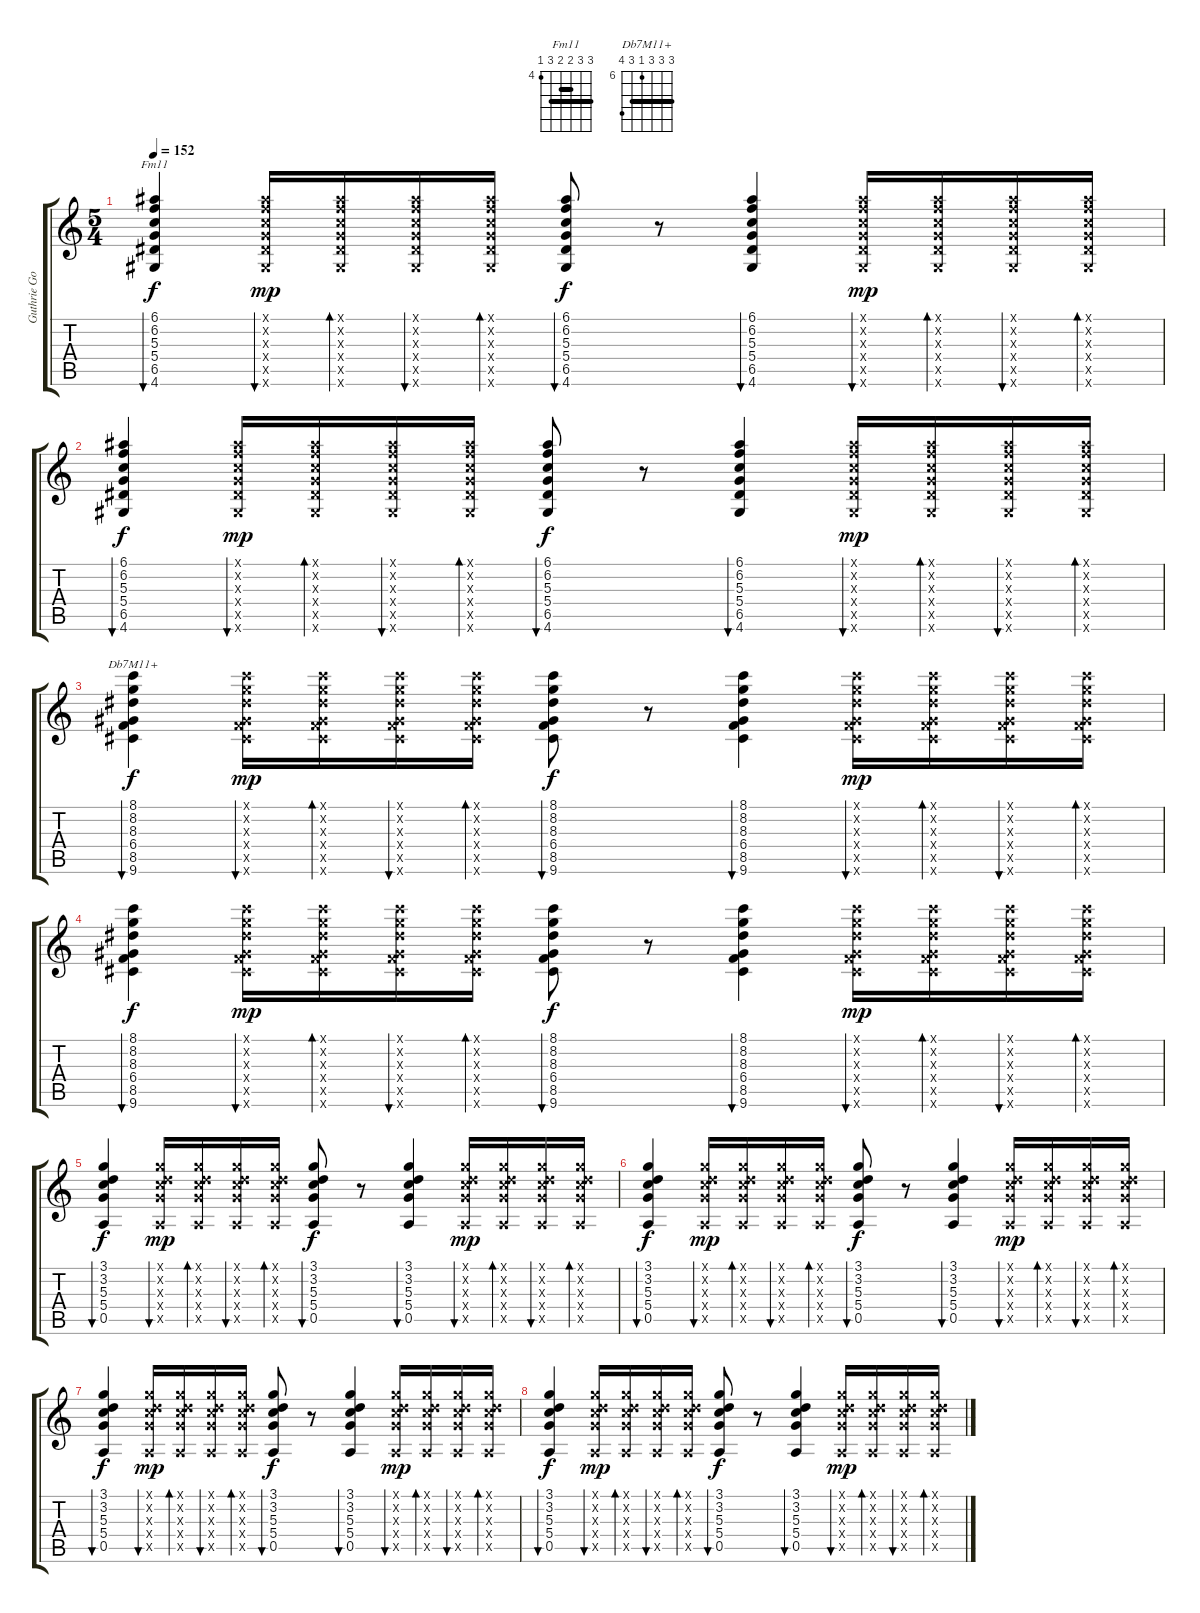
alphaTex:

\track ("Guthrie Govan" "Guthrie Go") {instrument electricguitarclean}
\staff {score tabs}
\tuning (E4 B3 G3 D3 A2 E2) {hide}
\chord ("Fm11" 6 6 5 5 6 4) {firstfret 4 barre (5 6)}
\chord ("Db7M11+" 8 8 8 6 8 9) {firstfret 6 barre 8}
\ts (5 4)
\tempo 152
\clef g2
\ks c
(6.1 6.2 5.3 5.4 6.5 4.6).4{bu 60 ch "Fm11" dy f} (6.1{x} 6.2{x} 5.3{x} 5.4{x} 6.5{x} 4.6{x}).16{bu 60 dy mp} (6.1{x} 6.2{x} 5.3{x} 5.4{x} 6.5{x} 4.6{x}).16{bd 60} (6.1{x} 6.2{x} 5.3{x} 5.4{x} 6.5{x} 4.6{x}).16{bu 60} (6.1{x} 6.2{x} 5.3{x} 5.4{x} 6.5{x} 4.6{x}).16{bd 60} (6.1 6.2 5.3 5.4 6.5 4.6).8{bu 60 dy f} r.8 (6.1 6.2 5.3 5.4 6.5 4.6).4{bu 60} (6.1{x} 6.2{x} 5.3{x} 5.4{x} 6.5{x} 4.6{x}).16{bu 60 dy mp} (6.1{x} 6.2{x} 5.3{x} 5.4{x} 6.5{x} 4.6{x}).16{bd 60} (6.1{x} 6.2{x} 5.3{x} 5.4{x} 6.5{x} 4.6{x}).16{bu 60} (6.1{x} 6.2{x} 5.3{x} 5.4{x} 6.5{x} 4.6{x}).16{bd 60} |
(6.1 6.2 5.3 5.4 6.5 4.6).4{bu 60 dy f} (6.1{x} 6.2{x} 5.3{x} 5.4{x} 6.5{x} 4.6{x}).16{bu 60 dy mp} (6.1{x} 6.2{x} 5.3{x} 5.4{x} 6.5{x} 4.6{x}).16{bd 60} (6.1{x} 6.2{x} 5.3{x} 5.4{x} 6.5{x} 4.6{x}).16{bu 60} (6.1{x} 6.2{x} 5.3{x} 5.4{x} 6.5{x} 4.6{x}).16{bd 60} (6.1 6.2 5.3 5.4 6.5 4.6).8{bu 60 dy f} r.8 (6.1 6.2 5.3 5.4 6.5 4.6).4{bu 60} (6.1{x} 6.2{x} 5.3{x} 5.4{x} 6.5{x} 4.6{x}).16{bu 60 dy mp} (6.1{x} 6.2{x} 5.3{x} 5.4{x} 6.5{x} 4.6{x}).16{bd 60} (6.1{x} 6.2{x} 5.3{x} 5.4{x} 6.5{x} 4.6{x}).16{bu 60} (6.1{x} 6.2{x} 5.3{x} 5.4{x} 6.5{x} 4.6{x}).16{bd 60} |
(8.1 8.2 8.3 6.4 8.5 9.6).4{bu 60 ch "Db7M11+" dy f} (8.1{x} 8.2{x} 8.3{x} 6.4{x} 8.5{x} 9.6{x}).16{bu 60 dy mp} (8.1{x} 8.2{x} 8.3{x} 6.4{x} 8.5{x} 9.6{x}).16{bd 60} (8.1{x} 8.2{x} 8.3{x} 6.4{x} 8.5{x} 9.6{x}).16{bu 60} (8.1{x} 8.2{x} 8.3{x} 6.4{x} 8.5{x} 9.6{x}).16{bd 60} (8.1 8.2 8.3 6.4 8.5 9.6).8{bu 60 dy f} r.8 (8.1 8.2 8.3 6.4 8.5 9.6).4{bu 60} (8.1{x} 8.2{x} 8.3{x} 6.4{x} 8.5{x} 9.6{x}).16{bu 60 dy mp} (8.1{x} 8.2{x} 8.3{x} 6.4{x} 8.5{x} 9.6{x}).16{bd 60} (8.1{x} 8.2{x} 8.3{x} 6.4{x} 8.5{x} 9.6{x}).16{bu 60} (8.1{x} 8.2{x} 8.3{x} 6.4{x} 8.5{x} 9.6{x}).16{bd 60} |
(8.1 8.2 8.3 6.4 8.5 9.6).4{bu 60 dy f} (8.1{x} 8.2{x} 8.3{x} 6.4{x} 8.5{x} 9.6{x}).16{bu 60 dy mp} (8.1{x} 8.2{x} 8.3{x} 6.4{x} 8.5{x} 9.6{x}).16{bd 60} (8.1{x} 8.2{x} 8.3{x} 6.4{x} 8.5{x} 9.6{x}).16{bu 60} (8.1{x} 8.2{x} 8.3{x} 6.4{x} 8.5{x} 9.6{x}).16{bd 60} (8.1 8.2 8.3 6.4 8.5 9.6).8{bu 60 dy f} r.8 (8.1 8.2 8.3 6.4 8.5 9.6).4{bu 60} (8.1{x} 8.2{x} 8.3{x} 6.4{x} 8.5{x} 9.6{x}).16{bu 60 dy mp} (8.1{x} 8.2{x} 8.3{x} 6.4{x} 8.5{x} 9.6{x}).16{bd 60} (8.1{x} 8.2{x} 8.3{x} 6.4{x} 8.5{x} 9.6{x}).16{bu 60} (8.1{x} 8.2{x} 8.3{x} 6.4{x} 8.5{x} 9.6{x}).16{bd 60} |
(3.1 3.2 5.3 5.4 0.5).4{bu 60 dy f} (3.1{x} 3.2{x} 5.3{x} 5.4{x} 0.5{x}).16{bu 60 dy mp} (3.1{x} 3.2{x} 5.3{x} 5.4{x} 0.5{x}).16{bd 120} (3.1{x} 3.2{x} 5.3{x} 5.4{x} 0.5{x}).16{bu 60} (3.1{x} 3.2{x} 5.3{x} 5.4{x} 0.5{x}).16{bd 120} (3.1 3.2 5.3 5.4 0.5).8{bu 60 dy f} r.8 (3.1 3.2 5.3 5.4 0.5).4{bu 60} (3.1{x} 3.2{x} 5.3{x} 5.4{x} 0.5{x}).16{bu 60 dy mp} (3.1{x} 3.2{x} 5.3{x} 5.4{x} 0.5{x}).16{bd 120} (3.1{x} 3.2{x} 5.3{x} 5.4{x} 0.5{x}).16{bu 60} (3.1{x} 3.2{x} 5.3{x} 5.4{x} 0.5{x}).16{bd 120} |
(3.1 3.2 5.3 5.4 0.5).4{bu 60 dy f} (3.1{x} 3.2{x} 5.3{x} 5.4{x} 0.5{x}).16{bu 60 dy mp} (3.1{x} 3.2{x} 5.3{x} 5.4{x} 0.5{x}).16{bd 120} (3.1{x} 3.2{x} 5.3{x} 5.4{x} 0.5{x}).16{bu 60} (3.1{x} 3.2{x} 5.3{x} 5.4{x} 0.5{x}).16{bd 120} (3.1 3.2 5.3 5.4 0.5).8{bu 60 dy f} r.8 (3.1 3.2 5.3 5.4 0.5).4{bu 60} (3.1{x} 3.2{x} 5.3{x} 5.4{x} 0.5{x}).16{bu 60 dy mp} (3.1{x} 3.2{x} 5.3{x} 5.4{x} 0.5{x}).16{bd 120} (3.1{x} 3.2{x} 5.3{x} 5.4{x} 0.5{x}).16{bu 60} (3.1{x} 3.2{x} 5.3{x} 5.4{x} 0.5{x}).16{bd 120} |
(3.1 3.2 5.3 5.4 0.5).4{bu 60 dy f} (3.1{x} 3.2{x} 5.3{x} 5.4{x} 0.5{x}).16{bu 60 dy mp} (3.1{x} 3.2{x} 5.3{x} 5.4{x} 0.5{x}).16{bd 120} (3.1{x} 3.2{x} 5.3{x} 5.4{x} 0.5{x}).16{bu 60} (3.1{x} 3.2{x} 5.3{x} 5.4{x} 0.5{x}).16{bd 120} (3.1 3.2 5.3 5.4 0.5).8{bu 60 dy f} r.8 (3.1 3.2 5.3 5.4 0.5).4{bu 60} (3.1{x} 3.2{x} 5.3{x} 5.4{x} 0.5{x}).16{bu 60 dy mp} (3.1{x} 3.2{x} 5.3{x} 5.4{x} 0.5{x}).16{bd 120} (3.1{x} 3.2{x} 5.3{x} 5.4{x} 0.5{x}).16{bu 60} (3.1{x} 3.2{x} 5.3{x} 5.4{x} 0.5{x}).16{bd 120} |
(3.1 3.2 5.3 5.4 0.5).4{bu 60 dy f} (3.1{x} 3.2{x} 5.3{x} 5.4{x} 0.5{x}).16{bu 60 dy mp} (3.1{x} 3.2{x} 5.3{x} 5.4{x} 0.5{x}).16{bd 120} (3.1{x} 3.2{x} 5.3{x} 5.4{x} 0.5{x}).16{bu 60} (3.1{x} 3.2{x} 5.3{x} 5.4{x} 0.5{x}).16{bd 120} (3.1 3.2 5.3 5.4 0.5).8{bu 60 dy f} r.8 (3.1 3.2 5.3 5.4 0.5).4{bu 60} (3.1{x} 3.2{x} 5.3{x} 5.4{x} 0.5{x}).16{bu 60 dy mp} (3.1{x} 3.2{x} 5.3{x} 5.4{x} 0.5{x}).16{bd 120} (3.1{x} 3.2{x} 5.3{x} 5.4{x} 0.5{x}).16{bu 60} (3.1{x} 3.2{x} 5.3{x} 5.4{x} 0.5{x}).16{bd 120}
